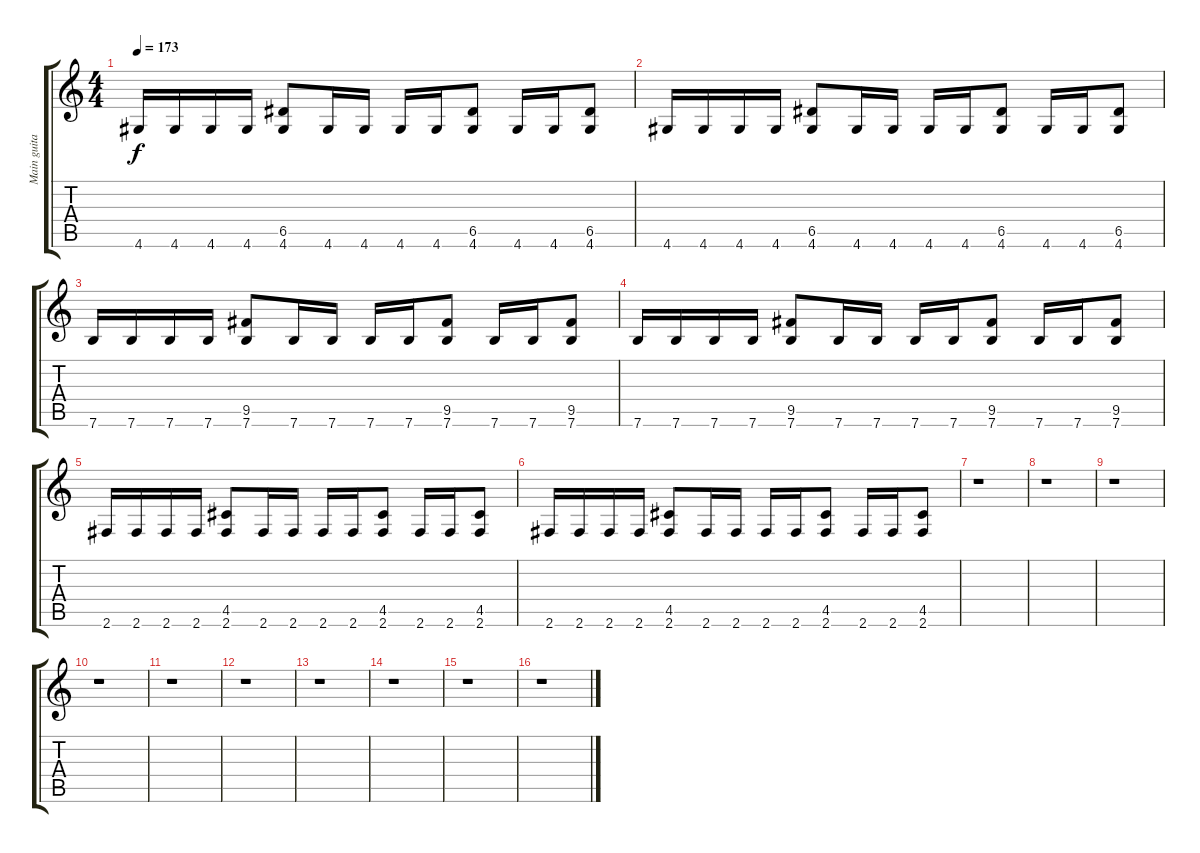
\track ("Main guitar" "Main guita") {instrument distortionguitar}
\staff {score tabs}
\tuning (E4 B3 G3 D3 A2 E2) {hide}
\ts (4 4)
\tempo 173
\clef g2
\ks c
4.6.16{dy f} 4.6.16 4.6.16 4.6.16 (6.5 4.6).8 4.6.16 4.6.16 4.6.16 4.6.16 (6.5 4.6).8 4.6.16 4.6.16 (6.5 4.6).8 |
4.6.16 4.6.16 4.6.16 4.6.16 (6.5 4.6).8 4.6.16 4.6.16 4.6.16 4.6.16 (6.5 4.6).8 4.6.16 4.6.16 (6.5 4.6).8 |
7.6.16 7.6.16 7.6.16 7.6.16 (9.5 7.6).8 7.6.16 7.6.16 7.6.16 7.6.16 (9.5 7.6).8 7.6.16 7.6.16 (9.5 7.6).8 |
7.6.16 7.6.16 7.6.16 7.6.16 (9.5 7.6).8 7.6.16 7.6.16 7.6.16 7.6.16 (9.5 7.6).8 7.6.16 7.6.16 (9.5 7.6).8 |
2.6.16 2.6.16 2.6.16 2.6.16 (4.5 2.6).8 2.6.16 2.6.16 2.6.16 2.6.16 (4.5 2.6).8 2.6.16 2.6.16 (4.5 2.6).8 |
2.6.16 2.6.16 2.6.16 2.6.16 (4.5 2.6).8 2.6.16 2.6.16 2.6.16 2.6.16 (4.5 2.6).8 2.6.16 2.6.16 (4.5 2.6).8 |
r.1 |
r.1 |
r.1 |
r.1 |
r.1 |
r.1 |
r.1 |
r.1 |
r.1 |
r.1
